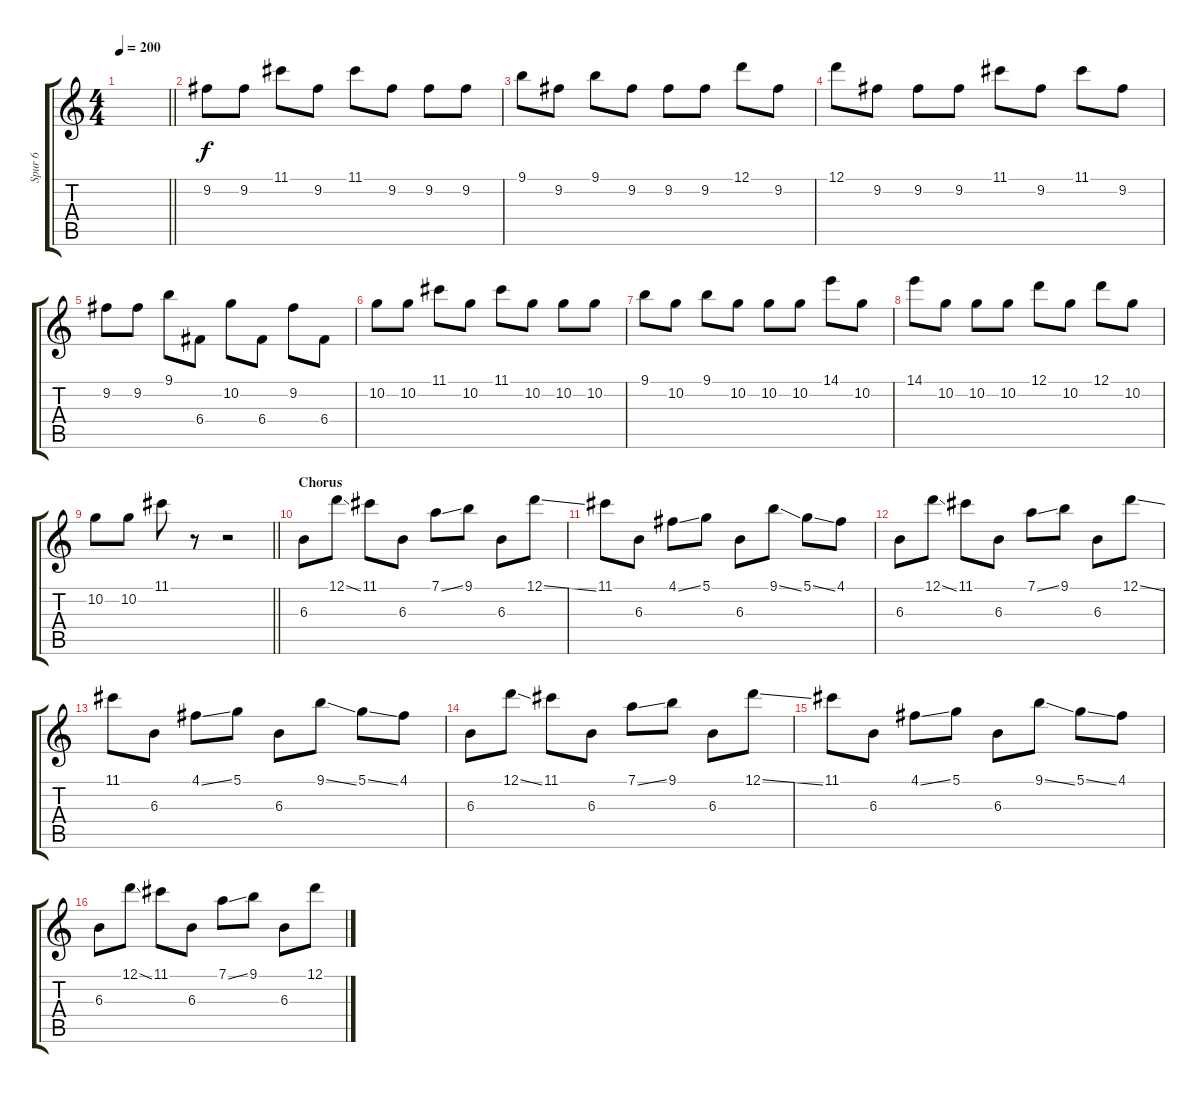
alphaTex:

\track ("Spur 6" "Spur 6") {instrument distortionguitar}
\staff {score tabs}
\tuning (D4 A3 F3 C3 G2 D2) {hide}
\ts (4 4)
\tempo 200
\clef g2
\barLineRight lightlight
\ks c
|
9.2.8 9.2.8 11.1.8 9.2.8 11.1.8 9.2.8 9.2.8 9.2.8 |
9.1.8 9.2.8 9.1.8 9.2.8 9.2.8 9.2.8 12.1.8 9.2.8 |
12.1.8 9.2.8 9.2.8 9.2.8 11.1.8 9.2.8 11.1.8 9.2.8 |
9.2.8 9.2.8 9.1.8 6.4.8 10.2.8 6.4.8 9.2.8 6.4.8 |
10.2.8 10.2.8 11.1.8 10.2.8 11.1.8 10.2.8 10.2.8 10.2.8 |
9.1.8 10.2.8 9.1.8 10.2.8 10.2.8 10.2.8 14.1.8 10.2.8 |
14.1.8 10.2.8 10.2.8 10.2.8 12.1.8 10.2.8 12.1.8 10.2.8 |
\barLineRight lightlight
10.2.8 10.2.8 11.1.8 r.8 r.2 |
\section ("" "Chorus")
6.3.8{volume 9 balance 8} 12.1{ss}.8 11.1.8 6.3.8 7.1{ss}.8 9.1.8 6.3.8 12.1{ss}.8 |
11.1.8 6.3.8 4.1{ss}.8 5.1.8 6.3.8 9.1{ss}.8 5.1{ss}.8 4.1.8 |
6.3.8 12.1{ss}.8 11.1.8 6.3.8 7.1{ss}.8 9.1.8 6.3.8 12.1{ss}.8 |
11.1.8 6.3.8 4.1{ss}.8 5.1.8 6.3.8 9.1{ss}.8 5.1{ss}.8 4.1.8 |
6.3.8 12.1{ss}.8 11.1.8 6.3.8 7.1{ss}.8 9.1.8 6.3.8 12.1{ss}.8 |
11.1.8 6.3.8 4.1{ss}.8 5.1.8 6.3.8 9.1{ss}.8 5.1{ss}.8 4.1.8 |
6.3.8 12.1{ss}.8 11.1.8 6.3.8 7.1{ss}.8 9.1.8 6.3.8 12.1{ss}.8
